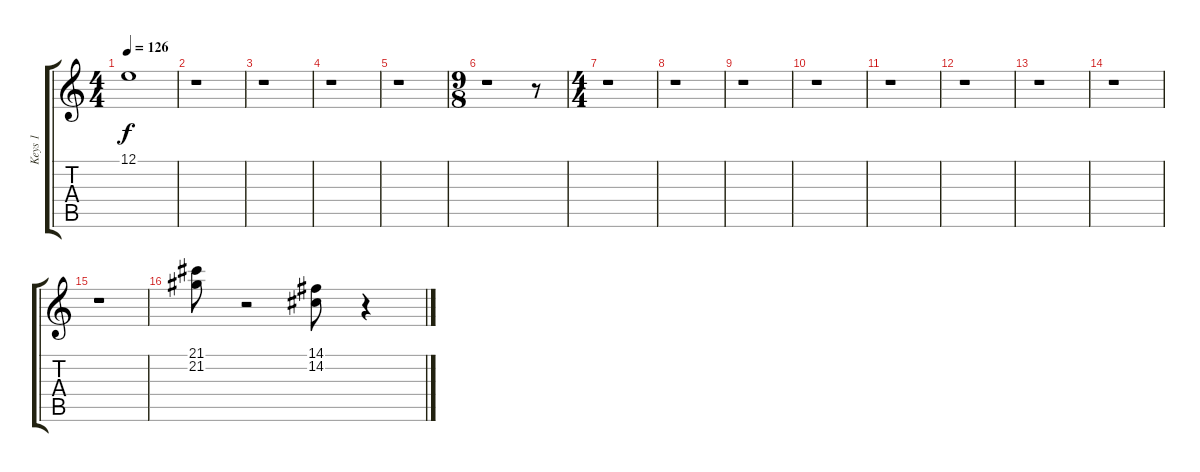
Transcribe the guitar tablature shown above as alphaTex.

\track ("Keys 1" "Keys 1") {instrument synthstrings1}
\staff {score tabs}
\tuning (E4 B3 G3 D3 A2 E2) {hide}
\ts (4 4)
\tempo 126
\clef g2
\ks c
12.1{t}.1{dy f} |
r.1 |
r.1 |
r.1 |
r.1 |
\ts (9 8)
r.1 r.8 |
\ts (4 4)
r.1 |
r.1 |
r.1 |
r.1 |
r.1 |
r.1 |
r.1 |
r.1 |
r.1 |
(21.1 21.2).8 r.2 (14.1 14.2).8 r.4
